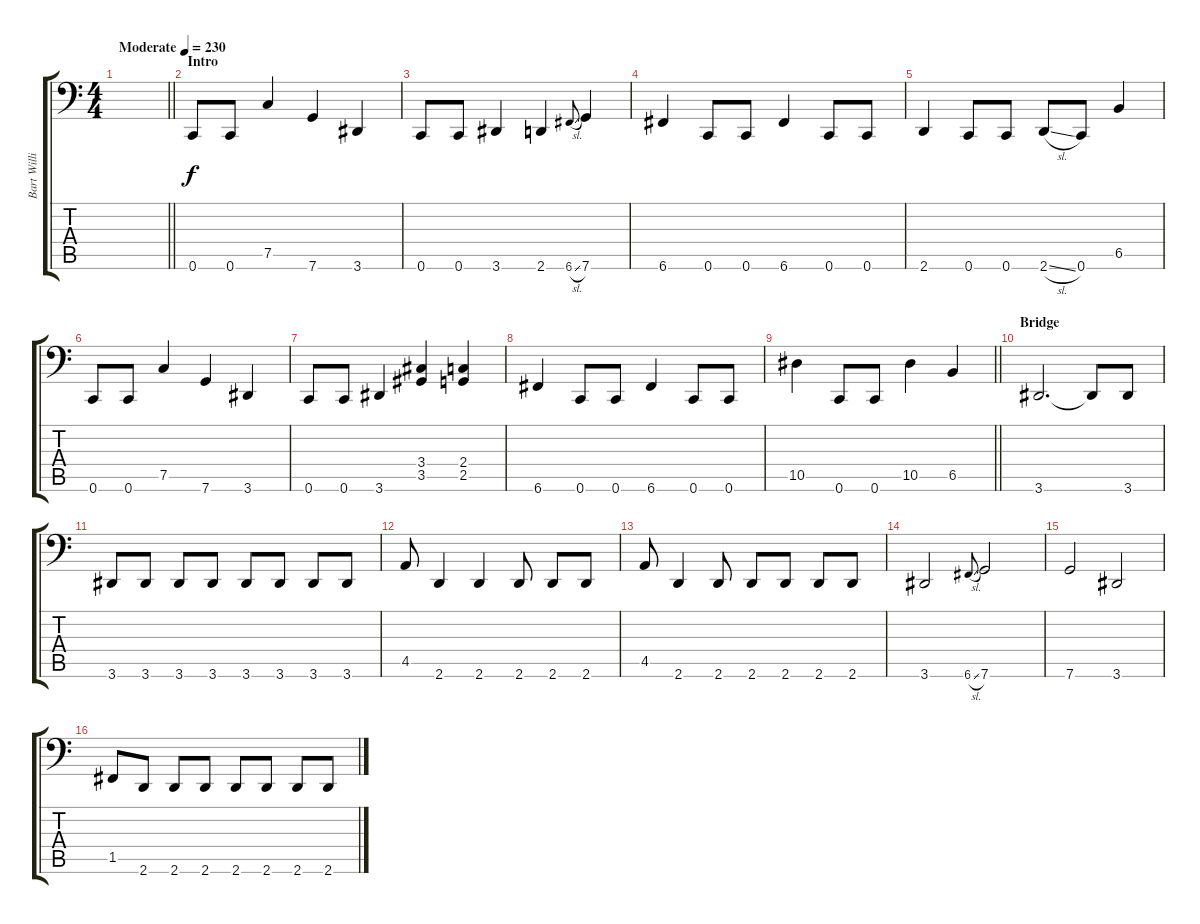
\track ("Bart Williams" "Bart Willi") {instrument electricbasspick}
\staff {score tabs}
\tuning (C3 G2 Eb2 Bb1 F1 C1) {hide}
\ts (4 4)
\tempo (230 "Moderate")
\clef f4
\barLineRight lightlight
\ks c
|
\section ("" "Intro")
0.6.8 0.6.8 7.5.4 7.6.4 3.6.4 |
0.6.8 0.6.8 3.6.4 2.6.4 6.6{sl}.8{gr onbeat} 7.6.4 |
6.6.4 0.6.8 0.6.8 6.6.4 0.6.8 0.6.8 |
2.6.4 0.6.8 0.6.8 2.6{sl}.8 0.6.8 6.5.4 |
0.6.8 0.6.8 7.5.4 7.6.4 3.6.4 |
0.6.8 0.6.8 3.6.4 (3.4 3.5).4 (2.4 2.5).4 |
6.6.4 0.6.8 0.6.8 6.6.4 0.6.8 0.6.8 |
\barLineRight lightlight
10.5.4 0.6.8 0.6.8 10.5.4 6.5.4 |
\section ("" "Bridge")
3.6.2{d} 3.6{t}.8 3.6.8 |
3.6.8 3.6.8 3.6.8 3.6.8 3.6.8 3.6.8 3.6.8 3.6.8 |
4.5.8 2.6.4 2.6.4 2.6.8 2.6.8 2.6.8 |
4.5.8 2.6.4 2.6.8 2.6.8 2.6.8 2.6.8 2.6.8 |
3.6.2 6.6{sl}.8{gr onbeat} 7.6.2 |
7.6.2 3.6.2 |
1.5.8 2.6.8 2.6.8 2.6.8 2.6.8 2.6.8 2.6.8 2.6.8
